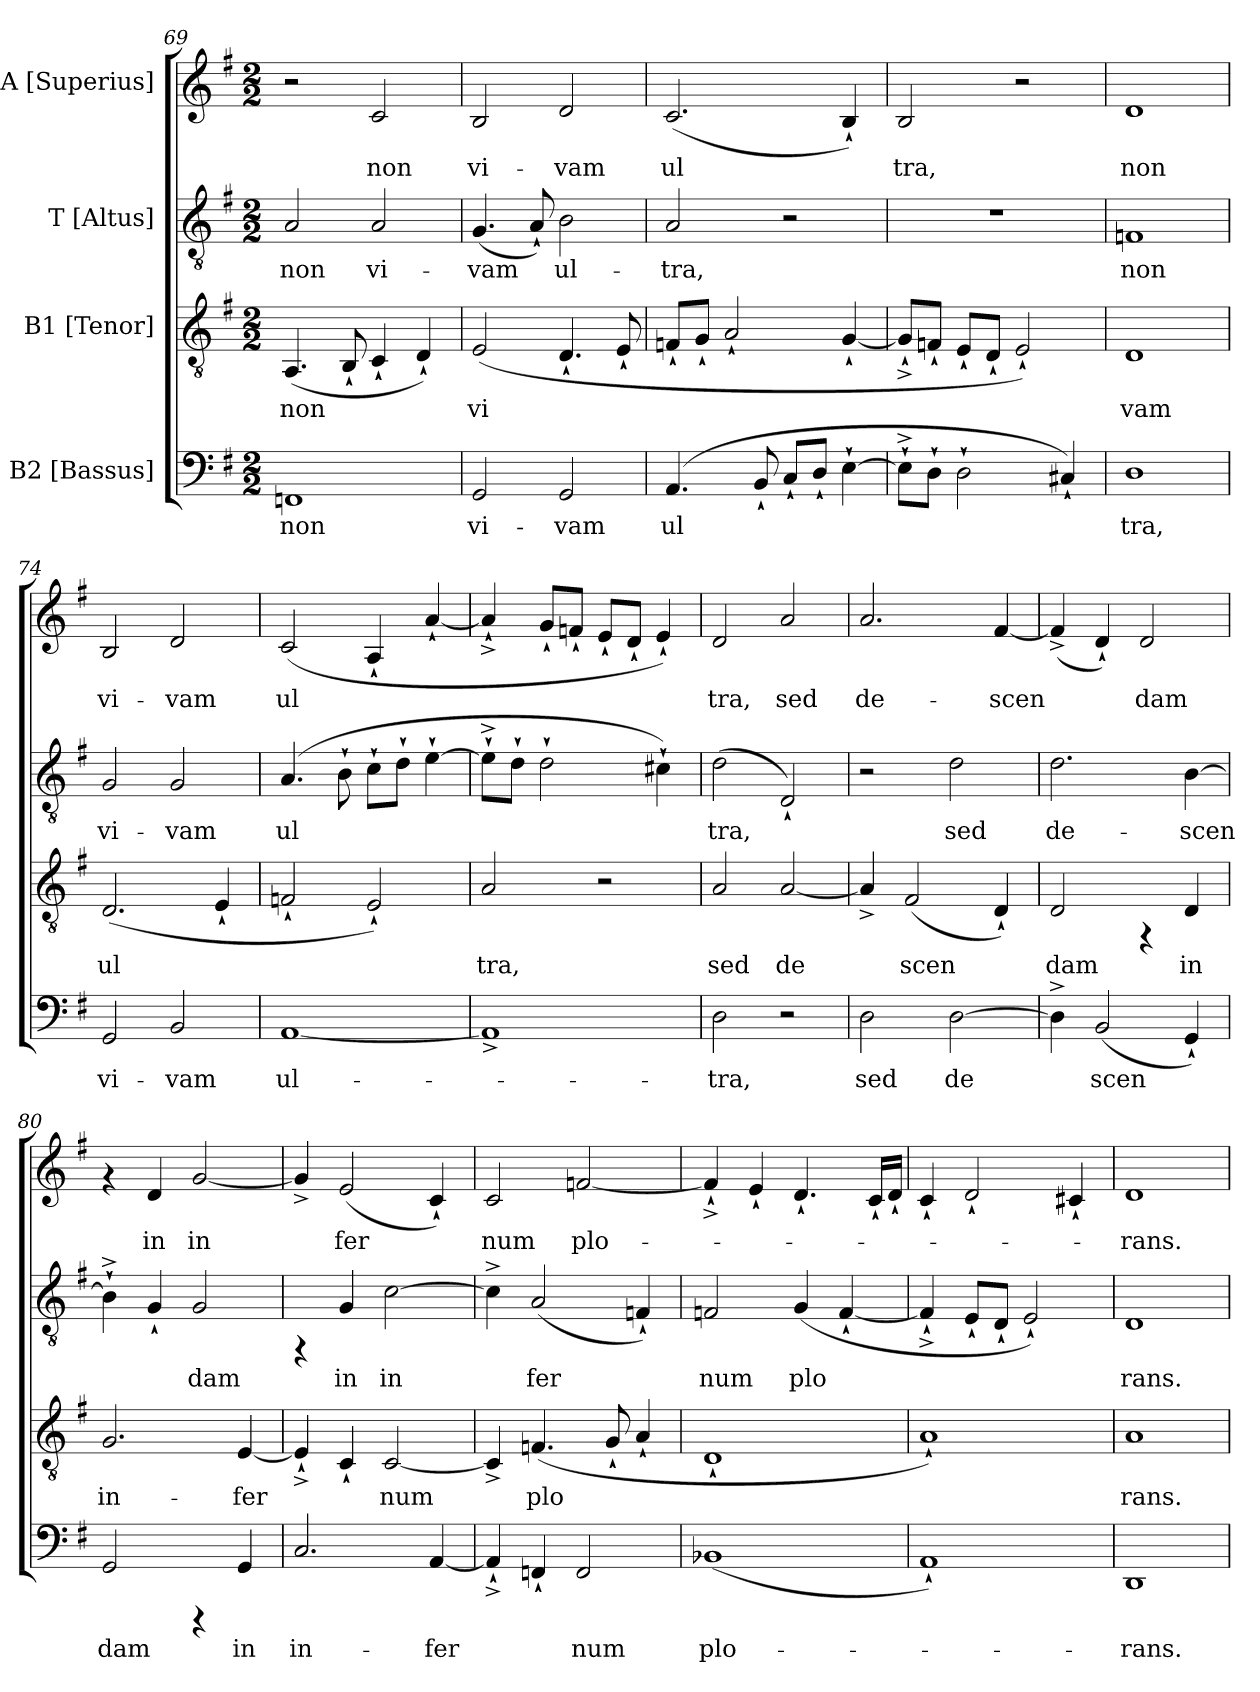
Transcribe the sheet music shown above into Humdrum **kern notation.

**kern	**text	**kern	**text	**kern	**text	**kern	**text
*part4	*part4	*part3	*part3	*part2	*part2	*part1	*part1
*staff4	*staff4	*staff3	*staff3	*staff2	*staff2	*staff1	*staff1
*I"B2 [Bassus]	*	*I"B1 [Tenor]	*	*I"T [Altus]	*	*I"A [Superius]	*
*clefF4	*	*clefGv2	*	*clefGv2	*	*clefG2	*
*k[f#]	*	*k[f#]	*	*k[f#]	*	*k[f#]	*
*G:	*	*G:	*	*G:	*	*G:	*
*M2/2	*	*M2/2	*	*M2/2	*	*M2/2	*
=69	=69	=69	=69	=69	=69	=69	=69
!	!LO:LY:b	!	!LO:LY:b	!	!LO:LY:b	!	!
1FFn	non	(>4.AA/	non	2A/	non	2r	.
!	!	!	!LO:LY:b	!	!	!	!
.	.	8BB`</	.	.	.	.	.
!	!	!	!LO:LY:b	!	!LO:LY:b	!	!LO:LY:b
.	.	4C`</	.	2A/	vi-	2c/	non
!	!	!	!LO:LY:b	!	!	!	!
.	.	4D`</)	.	.	.	.	.
=70	=70	=70	=70	=70	=70	=70	=70
!	!LO:LY:b	!	!LO:LY:b	!	!LO:LY:b	!	!LO:LY:b
2GG/	vi-	(>2E/	vi-	(>4.G/	-vam	2B/	vi-
!	!	!	!	!	!LO:LY:b	!	!
.	.	.	.	8A`</)	.	.	.
!	!LO:LY:b	!	!LO:LY:b	!	!LO:LY:b	!	!LO:LY:b
2GG/	-vam	4.D`</	--	2B\	ul-	2d/	-vam
!	!	!	!LO:LY:b	!	!	!	!
.	.	8E`</	--	.	.	.	.
=71	=71	=71	=71	=71	=71	=71	=71
!	!LO:LY:b	!	!	!	!LO:LY:b	!	!LO:LY:b
(>4.AA/	ul-	8Fn`</L	.	2A/	-tra,	(>2.c/	ul-
.	.	8G`</J	.	.	.	.	.
.	.	2A`</	.	.	.	.	.
!	!LO:LY:b	!	!	!	!	!	!
8BB`</	--	.	.	.	.	.	.
!	!LO:LY:b	!	!	!	!	!	!
8C`</L	--	.	.	2r	.	.	.
!	!LO:LY:b	!	!	!	!	!	!
8D`</J	--	.	.	.	.	.	.
!	!LO:LY:b	!	!	!	!	!	!LO:LY:b
[>4E`>\	--	[<4G`</	.	.	.	4B`</)	--
!!LO:PB:g=z
=72	=72	=72	=72	=72	=72	=72	=72
!	!	!	!	!	!	!	!LO:LY:b
8E^>`>\L]	.	8G^>`</L]	.	1r	.	2B/	-tra,
8D`>\J	.	8Fn`</J	.	.	.	.	.
2D`>\	.	8E`</L	.	.	.	.	.
.	.	8D`</J	.	.	.	.	.
.	.	2E`</)	.	.	.	2r	.
4C#X`</)	.	.	.	.	.	.	.
=73	=73	=73	=73	=73	=73	=73	=73
!	!LO:LY:b	!	!LO:LY:b	!	!LO:LY:b	!	!LO:LY:b
1D	-tra,	1D	-vam	1Fn	non	1d	non
=74	=74	=74	=74	=74	=74	=74	=74
!	!LO:LY:b	!	!LO:LY:b	!	!LO:LY:b	!	!LO:LY:b
2GG/	vi-	(>2.D/	ul-	2G/	vi-	2B/	vi-
!	!LO:LY:b	!	!	!	!LO:LY:b	!	!LO:LY:b
2BB/	-vam	.	.	2G/	-vam	2d/	-vam
!	!	!	!LO:LY:b	!	!	!	!
.	.	4E`</	--	.	.	.	.
=75	=75	=75	=75	=75	=75	=75	=75
!	!LO:LY:b	!	!	!	!LO:LY:b	!	!LO:LY:b
[<1AA	ul-	2Fn`</	.	(>4.A/	ul-	(>2c/	ul-
!	!	!	!	!	!LO:LY:b	!	!
.	.	.	.	8B`>\	--	.	.
!	!	!	!	!	!LO:LY:b	!	!LO:LY:b
.	.	2E`</)	.	8c`>\L	--	4A`</	--
!	!	!	!	!	!LO:LY:b	!	!
.	.	.	.	8d`>\J	--	.	.
!	!	!	!	!	!LO:LY:b	!	!LO:LY:b
.	.	.	.	[>4e`>\	--	[<4a`</	--
=76	=76	=76	=76	=76	=76	=76	=76
!	!	!	!LO:LY:b	!	!	!	!
1AA^<]	.	2A/	-tra,	8e^>`>\L]	.	4a^>`</]	.
.	.	.	.	8d`>\J	.	.	.
.	.	.	.	2d`>\	.	8g`</L	.
.	.	.	.	.	.	8fn`</J	.
.	.	2r	.	.	.	8e`</L	.
.	.	.	.	.	.	8d`</J	.
.	.	.	.	4c#X`>\)	.	4e`</)	.
=77	=77	=77	=77	=77	=77	=77	=77
!	!LO:LY:b	!	!LO:LY:b	!	!LO:LY:b	!	!LO:LY:b
2D\	-tra,	2A/	sed	(>2d\	-tra,	2d/	-tra,
!	!	!	!LO:LY:b	!	!LO:LY:b	!	!LO:LY:b
2r	.	[<2A/	de-	2D`</)	.	2a/	sed
!!LO:LB:g=z
=78	=78	=78	=78	=78	=78	=78	=78
!	!LO:LY:b	!	!LO:LY:b	!	!	!	!LO:LY:b
2D\	sed	4A^</]	-	2r	.	2.a/	de-
!	!	!	!LO:LY:b	!	!	!	!
.	.	(>2F#/	scen-	.	.	.	.
!	!LO:LY:b	!	!	!	!LO:LY:b	!	!
[>2D\	de-	.	.	2d\	sed	.	.
!	!	!	!LO:LY:b	!	!	!	!LO:LY:b
.	.	4D`</)	--	.	.	[<4f#/	-scen-
=79	=79	=79	=79	=79	=79	=79	=79
!	!LO:LY:b	!	!LO:LY:b	!	!LO:LY:b	!	!LO:LY:b
4D^>\]	-	2D/	-dam	2.d\	de-	(>4f#^</]	-
!	!LO:LY:b	!	!	!	!	!	!LO:LY:b
(>2BB/	scen-	.	.	.	.	4d`</)	.
!	!	!	!	!	!	!	!LO:LY:b
.	.	4rFF	.	.	.	2d/	dam
!	!LO:LY:b	!	!LO:LY:b	!	!LO:LY:b	!	!
4GG`</)	--	4D/	in	[>4B\	-scen-	.	.
=80	=80	=80	=80	=80	=80	=80	=80
!	!LO:LY:b	!	!LO:LY:b	!	!LO:LY:b	!	!
2GG/	-dam	2.G/	in-	4B^>`>\]	-	4rf	.
!	!	!	!	!	!LO:LY:b	!	!LO:LY:b
.	.	.	.	4G`</	.	4d/	in
!	!	!	!	!	!LO:LY:b	!	!LO:LY:b
4rCCC	.	.	.	2G/	dam	[<2g/	in-
!	!LO:LY:b	!	!LO:LY:b	!	!	!	!
4GG/	in	[<4E/	-fer-	.	.	.	.
=81	=81	=81	=81	=81	=81	=81	=81
!	!LO:LY:b	!	!LO:LY:b	!	!	!	!LO:LY:b
2.C/	in-	4E^>`</]	-	4rFF	.	4g^</]	-
!	!	!	!LO:LY:b	!	!LO:LY:b	!	!LO:LY:b
.	.	4C`</	.	4G/	in	(>2e/	fer-
!	!	!	!LO:LY:b	!	!LO:LY:b	!	!
.	.	[<2C/	num	[>2c\	in-	.	.
!	!LO:LY:b	!	!	!	!	!	!LO:LY:b
[<4AA/	-fer-	.	.	.	.	4c`</)	--
=82	=82	=82	=82	=82	=82	=82	=82
!	!LO:LY:b	!	!LO:LY:b	!	!LO:LY:b	!	!LO:LY:b
4AA^>`</]	-	4C^</]	.	4c^>\]	-	2c/	-num
!	!LO:LY:b	!	!LO:LY:b	!	!LO:LY:b	!	!
4FFn`</	.	(>4.Fn/	plo-	(>2A/	fer-	.	.
!	!LO:LY:b	!	!	!	!	!	!LO:LY:b
2FF/	num	.	.	.	.	[<2fn/	plo-
!	!	!	!LO:LY:b	!	!	!	!
.	.	8G`</	--	.	.	.	.
!	!	!	!LO:LY:b	!	!LO:LY:b	!	!
.	.	4A`</	--	4Fn`</)	--	.	.
=83	=83	=83	=83	=83	=83	=83	=83
!	!LO:LY:b	!	!	!	!LO:LY:b	!	!
(>1BB-X	plo-	1D`<	.	2Fn/	-num	4fn^>`</]	.
.	.	.	.	.	.	4e`</	.
!	!	!	!	!	!LO:LY:b	!	!
.	.	.	.	(>4G/	plo-	4.d`</	.
!	!	!	!	!	!LO:LY:b	!	!
.	.	.	.	[<4F`</	--	.	.
.	.	.	.	.	.	16c`</L	.
.	.	.	.	.	.	16d`</J	.
!!LO:LB:g=z
=84	=84	=84	=84	=84	=84	=84	=84
1AA`<)	.	1A`<)	.	4Fn^>`</]	.	4c`</	.
.	.	.	.	8E`</L	.	2d`</	.
.	.	.	.	8D`</J	.	.	.
.	.	.	.	2E`</)	.	.	.
.	.	.	.	.	.	4c#X`</	.
=85	=85	=85	=85	=85	=85	=85	=85
!	!LO:LY:b	!	!LO:LY:b	!	!LO:LY:b	!	!LO:LY:b
1DD	-rans.	1A	-rans.	1D	-rans.	1d	-rans.
=	=	=	=	=	=	=	=
*-	*-	*-	*-	*-	*-	*-	*-
